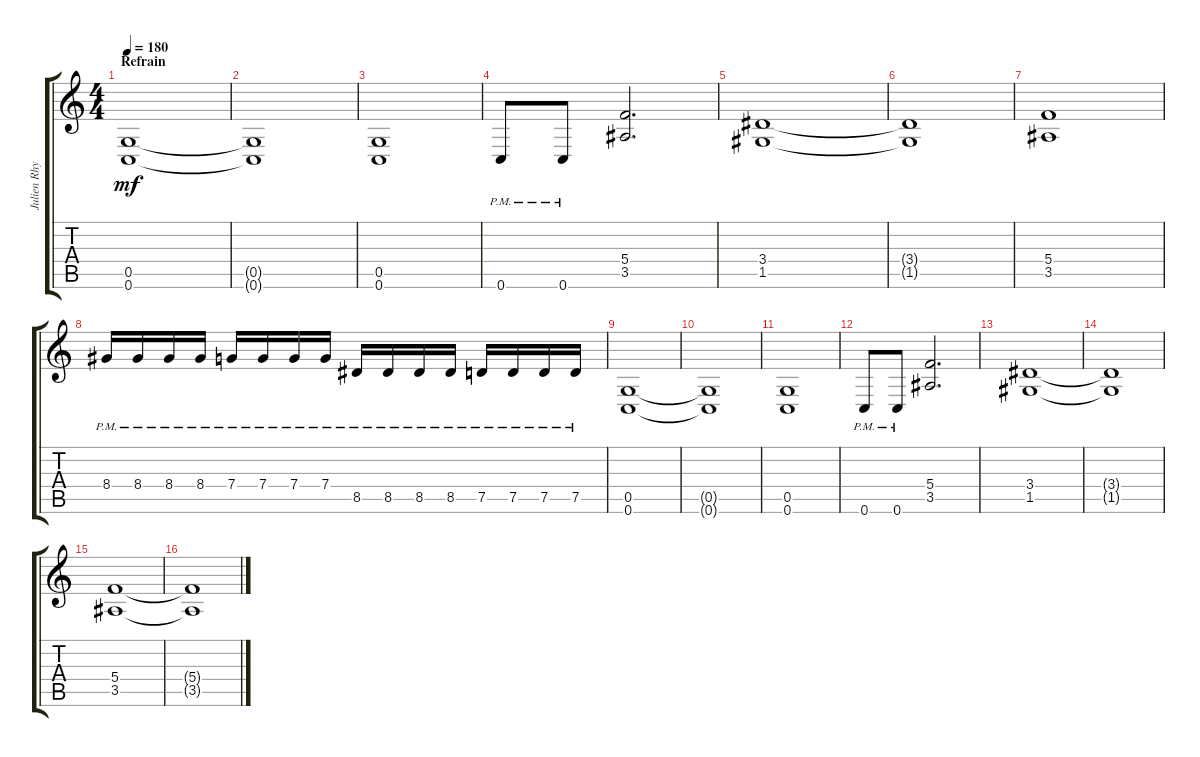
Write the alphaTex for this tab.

\track ("Julien Rhythm" "Julien Rhy") {instrument distortionguitar}
\staff {score tabs}
\tuning (D4 A3 F3 C3 G2 C2) {hide}
\ts (4 4)
\section ("" "Refrain")
\tempo 180
\clef g2
\ks c
(0.5 0.6).1{dy mf} |
(0.5{t} 0.6{t}).1 |
(0.5 0.6).1 |
0.6{pm}.8 0.6{pm}.8 (5.4 3.5).2{d} |
(3.4 1.5).1 |
(3.4{t} 1.5{t}).1 |
(5.4 3.5).1 |
8.4{pm}.16 8.4{pm}.16 8.4{pm}.16 8.4{pm}.16 7.4{pm}.16 7.4{pm}.16 7.4{pm}.16 7.4{pm}.16 8.5{pm}.16 8.5{pm}.16 8.5{pm}.16 8.5{pm}.16 7.5{pm}.16 7.5{pm}.16 7.5{pm}.16 7.5{pm}.16 |
(0.5 0.6).1 |
(0.5{t} 0.6{t}).1 |
(0.5 0.6).1 |
0.6{pm}.8 0.6{pm}.8 (5.4 3.5).2{d} |
(3.4 1.5).1 |
(3.4{t} 1.5{t}).1 |
(5.4 3.5).1 |
(5.4{t} 3.5{t}).1
